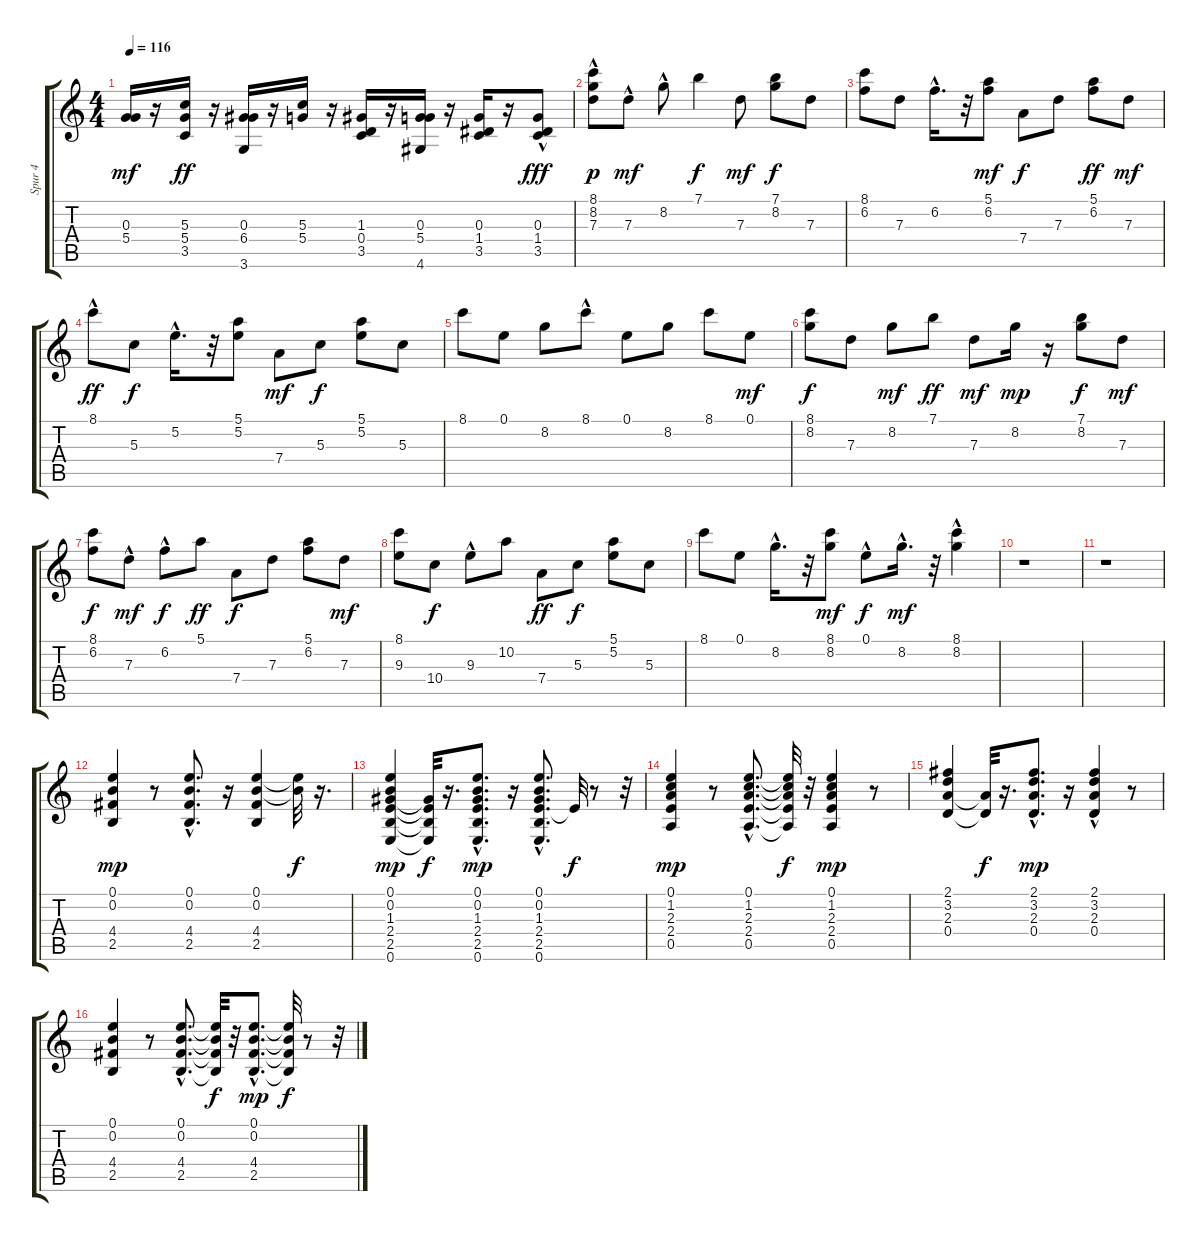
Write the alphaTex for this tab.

\track ("Spur 4" "Spur 4") {instrument acousticguitarsteel}
\staff {score tabs}
\tuning (E4 B3 G3 D3 A2 E2) {hide}
\ts (4 4)
\tempo 116
\clef g2
\ks c
(0.3 5.4).16{dy mf volume 2} r.16 (5.3 5.4 3.5).16{dy ff} r.16 (0.3 6.4 3.6).16{volume 4} r.16 (5.3 5.4).16{volume 5} r.16 (1.3 0.4 3.5).16{volume 6} r.16 (0.3 5.4 4.6).16{volume 7} r.16 (0.3 1.4 3.5).16{volume 9} r.16 (0.3{hac} 1.4{hac} 3.5).8{dy fff volume 9} |
(8.1 8.2 7.3{hac}).8{dy p volume 10} 7.3{hac}.8{dy mf volume 10} 8.2{hac}.8{volume 11} 7.1.4{dy f volume 11} 7.3.8{dy mf volume 11} (7.1 8.2).8{dy f} 7.3.8 |
(8.1 6.2).8 7.3.8 6.2{hac}.16{d} r.32 (5.1 6.2).8{dy mf} 7.4.8{dy f} 7.3.8 (5.1 6.2).8{dy ff} 7.3.8{dy mf} |
8.1{hac}.8{dy ff} 5.3.8{dy f} 5.2{hac}.16{d} r.32 (5.1 5.2).8 7.4.8{dy mf} 5.3.8{dy f} (5.1 5.2).8 5.3.8 |
8.1.8 0.1.8 8.2.8 8.1{hac}.8 0.1.8 8.2.8 8.1.8 0.1.8{dy mf} |
(8.1 8.2).8{dy f} 7.3.8 8.2.8{dy mf} 7.1.8{dy ff} 7.3.8{dy mf} 8.2.16{dy mp} r.16 (7.1 8.2).8{dy f} 7.3.8{dy mf} |
(8.1 6.2).8{dy f} 7.3{hac}.8{dy mf} 6.2{hac}.8{dy f} 5.1.8{dy ff} 7.4.8{dy f} 7.3.8 (5.1 6.2).8 7.3.8{dy mf} |
(8.1 9.3).8 10.4.8{dy f} 9.3{hac}.8 10.2.8 7.4.8{dy ff} 5.3.8{dy f} (5.1 5.2).8 5.3.8 |
8.1.8 0.1.8 8.2{hac}.16{d} r.32 (8.1 8.2).8{dy mf} 0.1{hac}.8{dy f} 8.2{hac}.16{d dy mf} r.32 (8.1 8.2{hac}).4 |
r.1 |
r.1 |
(0.1 0.2 4.4 2.5).4{dy mp} r.8 (0.1{hac} 0.2{hac} 4.4{hac} 2.5{hac}).8{d} r.16 (0.1 0.2 4.4 2.5).4 (0.1{t} 0.2{t}).32{dy f} r.16{d} |
(0.1 0.2 1.3 2.4 2.5 0.6).4{dy mp} (1.3{t} 2.4{t} 2.5{t} 0.6{t}).32{dy f} r.16{d} (0.1{hac} 0.2{hac} 1.3{hac} 2.4{hac} 2.5{hac} 0.6{hac}).8{d dy mp} r.16 (0.1{hac} 0.2 1.3{hac} 2.4{hac} 2.5{hac} 0.6{hac}).8{d} 2.4{t}.32{dy f} r.8 r.32 |
(0.1 1.2 2.3 2.4 0.5).4{dy mp} r.8 (0.1{hac} 1.2{hac} 2.3{hac} 2.4{hac} 0.5{hac}).8{d} (0.1{t} 1.2{t} 2.3{t} 2.4{t} 0.5{t}).32{dy f} r.32 (0.1 1.2 2.3 2.4 0.5).4{dy mp} r.8 |
(2.1 3.2 2.3 0.4).4 (2.3{t} 0.4{t}).32{dy f} r.16{d} (2.1{hac} 3.2{hac} 2.3{hac} 0.4{hac}).8{d dy mp} r.16 (2.1 3.2{hac} 2.3 0.4).4 r.8 |
(0.1 0.2 4.4 2.5).4 r.8 (0.1{hac} 0.2{hac} 4.4{hac} 2.5{hac}).8{d} (0.1{t} 0.2{t} 4.4{t} 2.5{t}).32{dy f} r.32 (0.1{hac} 0.2{hac} 4.4{hac} 2.5{hac}).8{d dy mp} (0.1{t} 0.2{t} 4.4{t} 2.5{t}).32{dy f} r.8 r.32
